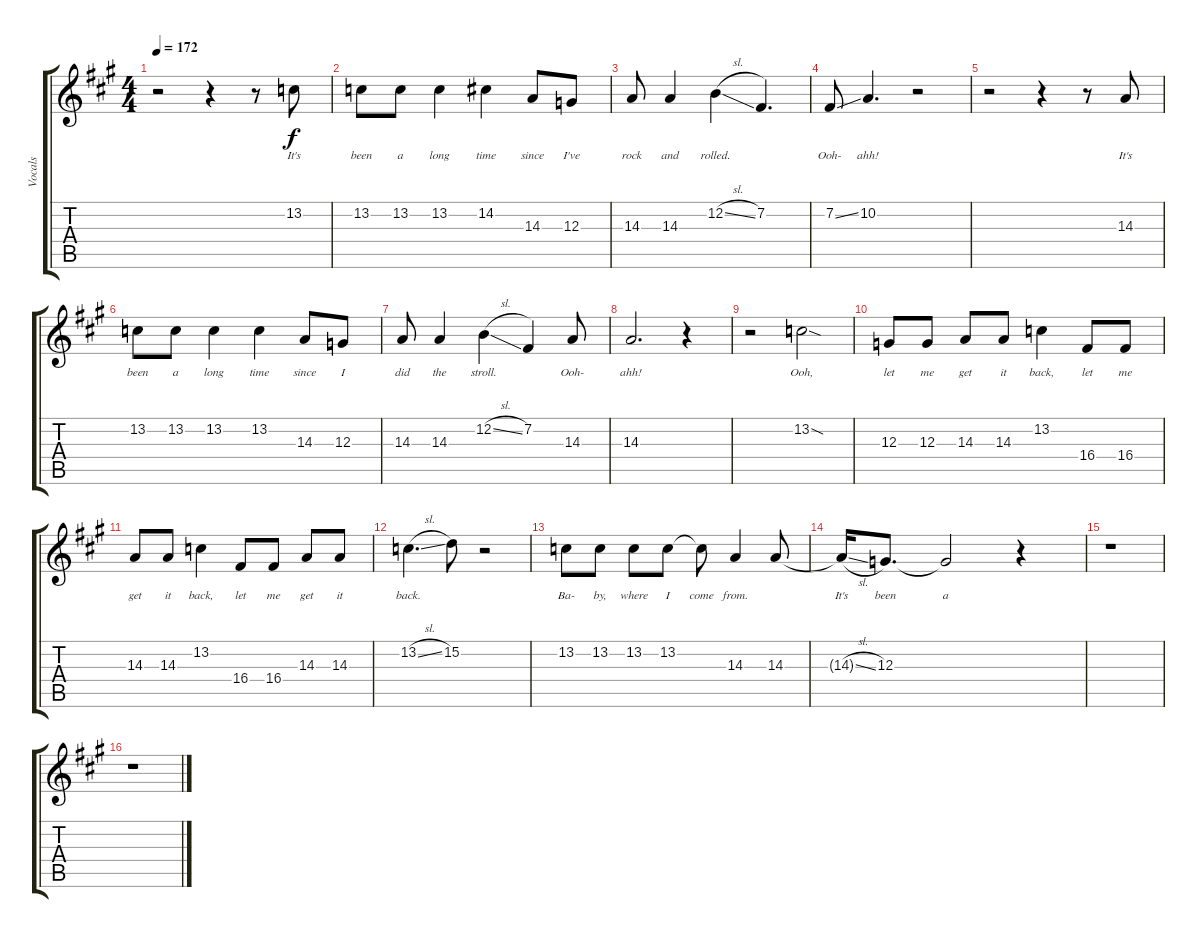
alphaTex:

\track ("Vocals" "Vocals") {instrument clarinet}
\staff {score tabs}
\tuning (E4 B3 G3 D3 A2 E2) {hide}
\ts (4 4)
\tempo 172
\clef g2
\ks a
r.2{dy f} r.4 r.8 13.2.8{lyrics (0 "It's") lyrics (1 "") lyrics (2 "") lyrics (3 "") lyrics (4 "")} |
13.2.8{lyrics (0 "been") lyrics (1 "") lyrics (2 "") lyrics (3 "") lyrics (4 "")} 13.2.8{lyrics (0 "a") lyrics (1 "") lyrics (2 "") lyrics (3 "") lyrics (4 "")} 13.2.4{lyrics (0 "long") lyrics (1 "") lyrics (2 "") lyrics (3 "") lyrics (4 "")} 14.2.4{lyrics (0 "time") lyrics (1 "") lyrics (2 "") lyrics (3 "") lyrics (4 "")} 14.3.8{lyrics (0 "since") lyrics (1 "") lyrics (2 "") lyrics (3 "") lyrics (4 "")} 12.3.8{lyrics (0 "I've") lyrics (1 "") lyrics (2 "") lyrics (3 "") lyrics (4 "")} |
14.3.8{lyrics (0 "rock") lyrics (1 "") lyrics (2 "") lyrics (3 "") lyrics (4 "")} 14.3.4{lyrics (0 "and") lyrics (1 "") lyrics (2 "") lyrics (3 "") lyrics (4 "")} 12.2{sl}.4{lyrics (0 "rolled.") lyrics (1 "") lyrics (2 "") lyrics (3 "") lyrics (4 "")} 7.2.4{d lyrics (0 "") lyrics (1 "") lyrics (2 "") lyrics (3 "") lyrics (4 "")} |
7.2{ss}.8{lyrics (0 "Ooh-") lyrics (1 "") lyrics (2 "") lyrics (3 "") lyrics (4 "")} 10.2.4{d lyrics (0 "ahh!") lyrics (1 "") lyrics (2 "") lyrics (3 "") lyrics (4 "")} r.2 |
r.2 r.4 r.8 14.3.8{lyrics (0 "It's") lyrics (1 "") lyrics (2 "") lyrics (3 "") lyrics (4 "")} |
13.2.8{lyrics (0 "been") lyrics (1 "") lyrics (2 "") lyrics (3 "") lyrics (4 "")} 13.2.8{lyrics (0 "a") lyrics (1 "") lyrics (2 "") lyrics (3 "") lyrics (4 "")} 13.2.4{lyrics (0 "long") lyrics (1 "") lyrics (2 "") lyrics (3 "") lyrics (4 "")} 13.2.4{lyrics (0 "time") lyrics (1 "") lyrics (2 "") lyrics (3 "") lyrics (4 "")} 14.3.8{lyrics (0 "since") lyrics (1 "") lyrics (2 "") lyrics (3 "") lyrics (4 "")} 12.3.8{lyrics (0 "I") lyrics (1 "") lyrics (2 "") lyrics (3 "") lyrics (4 "")} |
14.3.8{lyrics (0 "did") lyrics (1 "") lyrics (2 "") lyrics (3 "") lyrics (4 "")} 14.3.4{lyrics (0 "the") lyrics (1 "") lyrics (2 "") lyrics (3 "") lyrics (4 "")} 12.2{sl}.4{lyrics (0 "stroll.") lyrics (1 "") lyrics (2 "") lyrics (3 "") lyrics (4 "")} 7.2.4{lyrics (0 "") lyrics (1 "") lyrics (2 "") lyrics (3 "") lyrics (4 "")} 14.3.8{lyrics (0 "Ooh-") lyrics (1 "") lyrics (2 "") lyrics (3 "") lyrics (4 "")} |
14.3.2{d lyrics (0 "ahh!") lyrics (1 "") lyrics (2 "") lyrics (3 "") lyrics (4 "")} r.4 |
r.2 13.2{sod}.2{lyrics (0 "Ooh,") lyrics (1 "") lyrics (2 "") lyrics (3 "") lyrics (4 "")} |
12.3.8{lyrics (0 "let") lyrics (1 "") lyrics (2 "") lyrics (3 "") lyrics (4 "")} 12.3.8{lyrics (0 "me") lyrics (1 "") lyrics (2 "") lyrics (3 "") lyrics (4 "")} 14.3.8{lyrics (0 "get") lyrics (1 "") lyrics (2 "") lyrics (3 "") lyrics (4 "")} 14.3.8{lyrics (0 "it") lyrics (1 "") lyrics (2 "") lyrics (3 "") lyrics (4 "")} 13.2.4{lyrics (0 "back,") lyrics (1 "") lyrics (2 "") lyrics (3 "") lyrics (4 "")} 16.4.8{lyrics (0 "let") lyrics (1 "") lyrics (2 "") lyrics (3 "") lyrics (4 "")} 16.4.8{lyrics (0 "me") lyrics (1 "") lyrics (2 "") lyrics (3 "") lyrics (4 "")} |
14.3.8{lyrics (0 "get") lyrics (1 "") lyrics (2 "") lyrics (3 "") lyrics (4 "")} 14.3.8{lyrics (0 "it") lyrics (1 "") lyrics (2 "") lyrics (3 "") lyrics (4 "")} 13.2.4{lyrics (0 "back,") lyrics (1 "") lyrics (2 "") lyrics (3 "") lyrics (4 "")} 16.4.8{lyrics (0 "let") lyrics (1 "") lyrics (2 "") lyrics (3 "") lyrics (4 "")} 16.4.8{lyrics (0 "me") lyrics (1 "") lyrics (2 "") lyrics (3 "") lyrics (4 "")} 14.3.8{lyrics (0 "get") lyrics (1 "") lyrics (2 "") lyrics (3 "") lyrics (4 "")} 14.3.8{lyrics (0 "it") lyrics (1 "") lyrics (2 "") lyrics (3 "") lyrics (4 "")} |
13.2{sl}.4{d lyrics (0 "back.") lyrics (1 "") lyrics (2 "") lyrics (3 "") lyrics (4 "")} 15.2.8{lyrics (0 "") lyrics (1 "") lyrics (2 "") lyrics (3 "") lyrics (4 "")} r.2 |
13.2.8{lyrics (0 "Ba-") lyrics (1 "") lyrics (2 "") lyrics (3 "") lyrics (4 "")} 13.2.8{lyrics (0 "by,") lyrics (1 "") lyrics (2 "") lyrics (3 "") lyrics (4 "")} 13.2.8{lyrics (0 "where") lyrics (1 "") lyrics (2 "") lyrics (3 "") lyrics (4 "")} 13.2.8{lyrics (0 "I") lyrics (1 "") lyrics (2 "") lyrics (3 "") lyrics (4 "")} 13.2{t}.8{lyrics (0 "come") lyrics (1 "") lyrics (2 "") lyrics (3 "") lyrics (4 "")} 14.3.4{lyrics (0 "from.") lyrics (1 "") lyrics (2 "") lyrics (3 "") lyrics (4 "")} 14.3.8{lyrics (0 "") lyrics (1 "") lyrics (2 "") lyrics (3 "") lyrics (4 "")} |
14.3{sl t}.16{lyrics (0 "It's") lyrics (1 "") lyrics (2 "") lyrics (3 "") lyrics (4 "")} 12.3.8{d lyrics (0 "been") lyrics (1 "") lyrics (2 "") lyrics (3 "") lyrics (4 "")} 12.3{t}.2{lyrics (0 "a") lyrics (1 "") lyrics (2 "") lyrics (3 "") lyrics (4 "")} r.4 |
r.1 |
r.1
